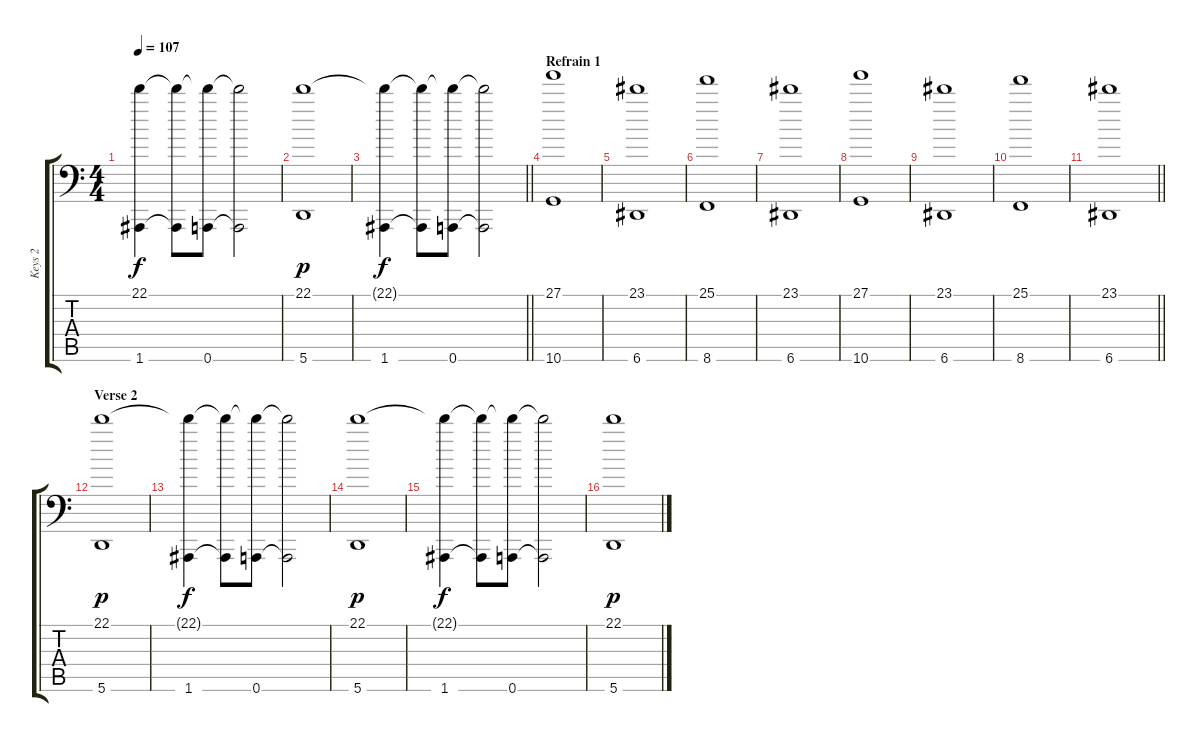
\track ("Keys 2" "Keys 2") {instrument stringensemble1}
\staff {score tabs}
\tuning (E4 B3 G3 D3 A2 A1) {hide}
\ts (4 4)
\tempo 107
\clef f4
\ks c
(22.1{t} 1.6).4{dy f} (22.1{t} 1.6{t}).8 (22.1{t} 0.6).8 (22.1{t} 0.6{t}).2 |
(22.1 5.6).1{dy p} |
\barLineRight lightlight
(22.1{t} 1.6).4{dy f} (22.1{t} 1.6{t}).8 (22.1{t} 0.6).8 (22.1{t} 0.6{t}).2 |
\section ("" "Refrain 1")
(27.1 10.6).1 |
(23.1 6.6).1 |
(25.1 8.6).1 |
(23.1 6.6).1 |
(27.1 10.6).1 |
(23.1 6.6).1 |
(25.1 8.6).1 |
\barLineRight lightlight
(23.1 6.6).1 |
\section ("" "Verse 2")
(22.1 5.6).1{dy p} |
(22.1{t} 1.6).4{dy f} (22.1{t} 1.6{t}).8 (22.1{t} 0.6).8 (22.1{t} 0.6{t}).2 |
(22.1 5.6).1{dy p} |
(22.1{t} 1.6).4{dy f} (22.1{t} 1.6{t}).8 (22.1{t} 0.6).8 (22.1{t} 0.6{t}).2 |
(22.1 5.6).1{dy p}
